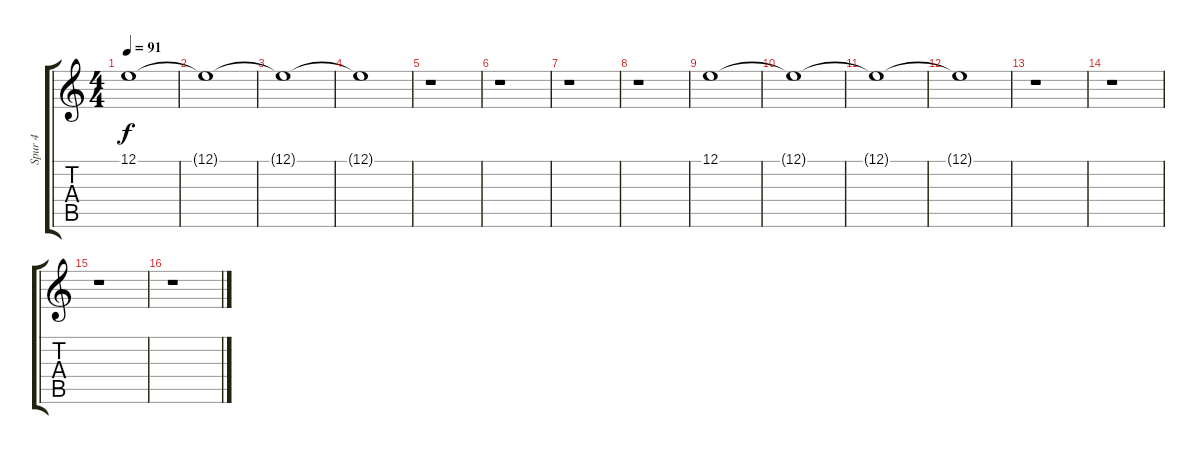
\track ("Spur 4" "Spur 4") {instrument synthstrings1}
\staff {score tabs}
\tuning (E4 B3 G3 D3 A2 E2) {hide}
\ts (4 4)
\tempo 91
\clef g2
\ks c
12.1.1{dy f} |
12.1{t}.1 |
12.1{t}.1 |
12.1{t}.1 |
r.1 |
r.1 |
r.1 |
r.1 |
12.1.1{volume 6} |
12.1{t}.1 |
12.1{t}.1 |
12.1{t}.1 |
r.1 |
r.1 |
r.1 |
r.1
